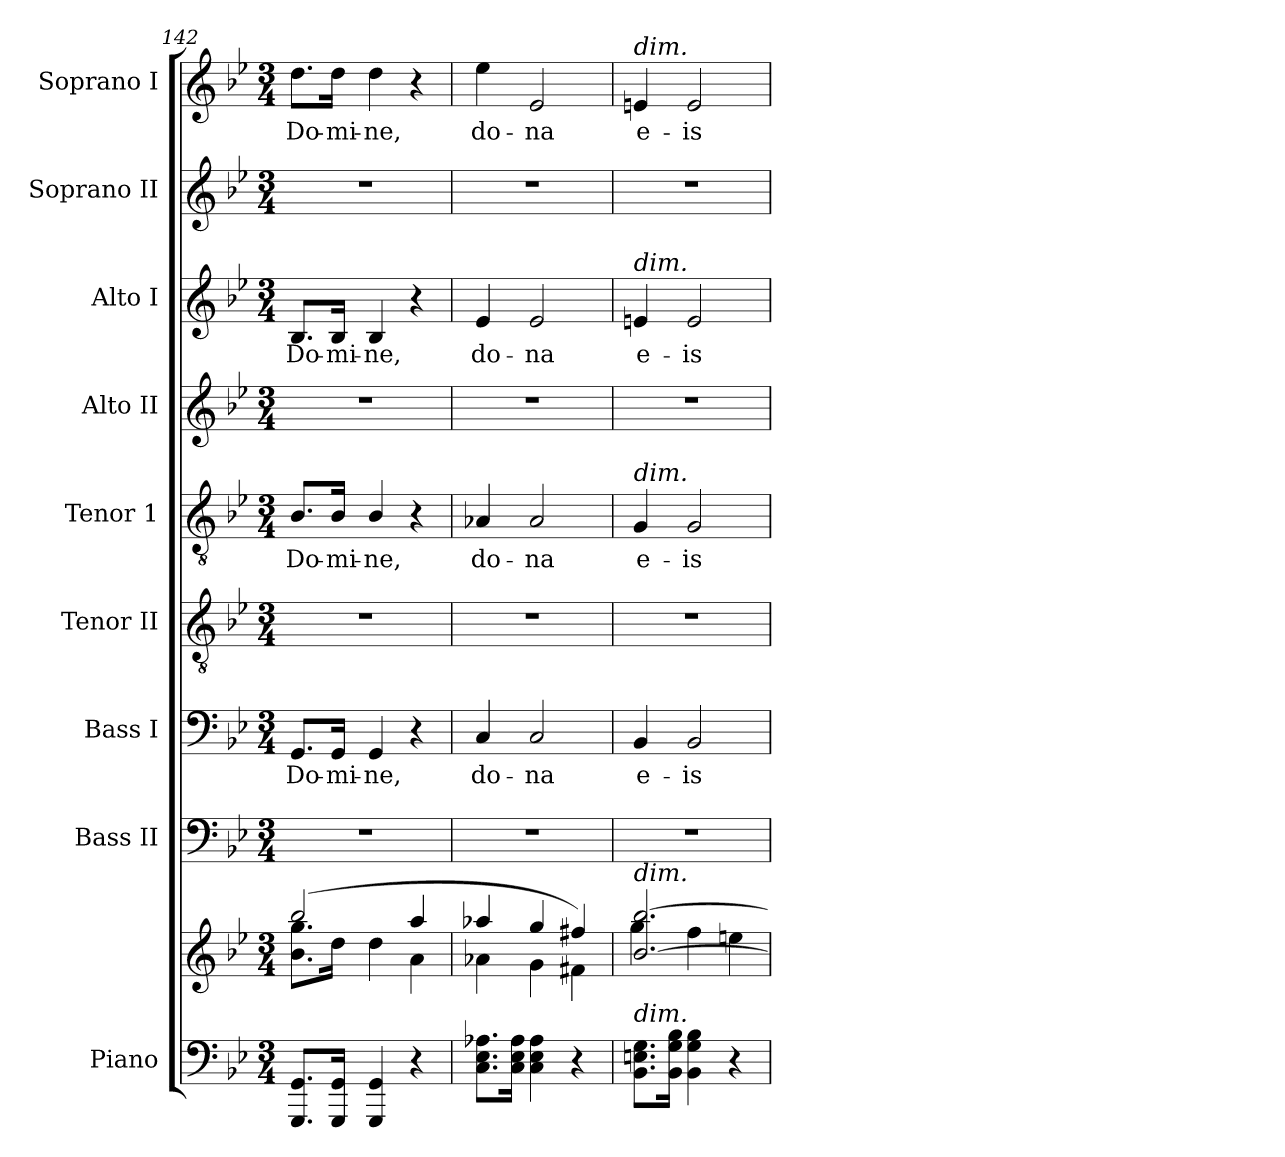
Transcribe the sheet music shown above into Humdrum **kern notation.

**kern	**kern	**kern	**kern	**text	**kern	**kern	**text	**kern	**kern	**text	**kern	**kern	**text
*part9	*part9	*part8	*part7	*part7	*part6	*part5	*part5	*part4	*part3	*part3	*part2	*part1	*part1
*staff10	*staff9	*staff8	*staff7	*staff7	*staff6	*staff5	*staff5	*staff4	*staff3	*staff3	*staff2	*staff1	*staff1
*I"Piano	*	*I"Bass II	*I"Bass I	*	*I"Tenor II	*I"Tenor 1	*	*I"Alto II	*I"Alto I	*	*I"Soprano II	*I"Soprano I	*
*I'Pno.	*	*I'B	*I'B	*	*I'T.	*I'T.	*	*I'A	*I'A	*	*I'S	*I'S	*
*clefF4	*clefG2	*clefF4	*clefF4	*	*clefGv2	*clefGv2	*	*clefG2	*clefG2	*	*clefG2	*clefG2	*
*	*	*	*	*	*ITrd7c12	*ITrd7c12	*	*	*	*	*	*	*
*k[b-e-]	*k[b-e-]	*k[b-e-]	*k[b-e-]	*	*k[b-e-]	*k[b-e-]	*	*k[b-e-]	*k[b-e-]	*	*k[b-e-]	*k[b-e-]	*
*g:	*g:	*g:	*g:	*	*g:	*g:	*	*g:	*g:	*	*g:	*g:	*
*M3/4	*M3/4	*M3/4	*M3/4	*	*M3/4	*M3/4	*	*M3/4	*M3/4	*	*M3/4	*M3/4	*
=142	=142	=142	=142	=142	=142	=142	=142	=142	=142	=142	=142	=142	=142
*	*^	*	*	*	*	*	*	*	*	*	*	*	*
!	!	!	!LO:N:vis=1	!	!	!	!	!	!	!	!	!	!	!
!	!	!	!	!	!LO:LY:b:color=#000000	!LO:N:vis=1	!	!	!	!	!	!	!	!
!	!	!	!	!	!	!	!	!LO:LY:b:color=#000000	!LO:N:vis=1	!	!	!	!	!
!	!	!	!	!	!	!	!	!	!	!	!LO:LY:b:color=#000000	!LO:N:vis=1	!	!
!	!	!	!	!	!	!	!	!	!	!	!	!	!	!LO:LY:b:color=#000000
8.GGGi/ 8.GGiL	(2bb-i/	8.b-i\ 8.ggiL	2.r	8.GGi/L	Do-	2.r	8.BB-i/L	Do-	2.r	8.B-i/L	Do-	2.r	8.ddi\L	Do-
!	!	!	!	!	!LO:LY:b:color=#000000	!	!	!	!	!	!	!	!	!
!	!	!	!	!	!	!	!	!LO:LY:b:color=#000000	!	!	!	!	!	!
!	!	!	!	!	!	!	!	!	!	!	!LO:LY:b:color=#000000	!	!	!
!	!	!	!	!	!	!	!	!	!	!	!	!	!	!LO:LY:b:color=#000000
16GGGi/ 16GGiJk	.	16ddi\Jk	.	16GGi/Jk	-mi-	.	16BB-i/Jk	-mi-	.	16B-i/Jk	-mi-	.	16ddi\Jk	-mi-
!	!	!	!	!	!LO:LY:b:color=#000000	!	!	!	!	!	!	!	!	!
!	!	!	!	!	!	!	!	!LO:LY:b:color=#000000	!	!	!	!	!	!
!	!	!	!	!	!	!	!	!	!	!	!LO:LY:b:color=#000000	!	!	!
!	!	!	!	!	!	!	!	!	!	!	!	!	!	!LO:LY:b:color=#000000
4GGGi/ 4GGi	.	4ddi\	.	4GGi/	-ne,	.	4BB-i/	-ne,	.	4B-i/	-ne,	.	4ddi\	-ne,
4r	4aai/	4ai\	.	4r	.	.	4r	.	.	4r	.	.	4r	.
=143	=143	=143	=143	=143	=143	=143	=143	=143	=143	=143	=143	=143	=143	=143
!	!	!	!LO:N:vis=1	!	!	!	!	!	!	!	!	!	!	!
!	!	!	!	!	!LO:LY:b:color=#000000	!LO:N:vis=1	!	!	!	!	!	!	!	!
!	!	!	!	!	!	!	!	!LO:LY:b:color=#000000	!LO:N:vis=1	!	!	!	!	!
!	!	!	!	!	!	!	!	!	!	!	!LO:LY:b:color=#000000	!LO:N:vis=1	!	!
!	!	!	!	!	!	!	!	!	!	!	!	!	!	!LO:LY:b:color=#000000
8.Ci\ 8.E-i 8.A-XiL	4aa-Xi/	4a-Xi\	2.r	4Ci/	do-	2.r	4AA-Xi/	do-	2.r	4e-i/	do-	2.r	4ee-i\	do-
16Ci\ 16E-i 16A-iJk	.	.	.	.	.	.	.	.	.	.	.	.	.	.
!	!	!	!	!	!LO:LY:b:color=#000000	!	!	!	!	!	!	!	!	!
!	!	!	!	!	!	!	!	!LO:LY:b:color=#000000	!	!	!	!	!	!
!	!	!	!	!	!	!	!	!	!	!	!LO:LY:b:color=#000000	!	!	!
!	!	!	!	!	!	!	!	!	!	!	!	!	!	!LO:LY:b:color=#000000
4Ci\ 4E-i 4A-i	4ggi/	4gi\	.	2Ci/	-na	.	2AA-i/	-na	.	2e-i/	-na	.	2e-i/	-na
4r	4ff#Xi/)	4f#Xi\	.	.	.	.	.	.	.	.	.	.	.	.
=144	=144	=144	=144	=144	=144	=144	=144	=144	=144	=144	=144	=144	=144	=144
!	!	!	!LO:N:vis=1	!	!	!	!	!	!	!	!	!	!	!
!	!	!	!	!	!LO:LY:b:color=#000000	!LO:N:vis=1	!	!	!	!	!	!	!	!
!	!	!	!	!	!	!	!	!LO:LY:b:color=#000000	!LO:N:vis=1	!	!	!	!	!
!	!	!	!	!	!	!	!	!	!	!	!LO:LY:b:color=#000000	!LO:N:vis=1	!	!
!	!	!	!	!	!	!	!	!	!	!	!	!	!LO:TX:a:i:t=dim.	!
!	!	!	!	!	!	!	!	!	!	!LO:TX:a:i:t=dim.	!	!	!	!
!	!	!	!	!	!	!	!LO:TX:a:i:t=dim.	!	!	!	!	!	!	!
!	!LO:TX:a:i:t=dim.	!	!	!	!	!	!	!	!	!	!	!	!	!
!LO:TX:a:i:t=dim.	!	!	!	!	!	!	!	!	!	!	!	!	!	!
!	!	!	!	!	!	!	!	!	!	!	!	!	!	!LO:LY:b:color=#000000
8.BB-i\ 8.Eni 8.GiL	[2.b-i/ [2.bb-i	4ggi\	2.r	4BB-i/	e-	2.r	4GGi/	e-	2.r	4eni/	e-	2.r	4eni/	e-
16BB-i\ 16Gi 16B-iJk	.	.	.	.	.	.	.	.	.	.	.	.	.	.
!	!	!	!	!	!LO:LY:b:color=#000000	!	!	!	!	!	!	!	!	!
!	!	!	!	!	!	!	!	!LO:LY:b:color=#000000	!	!	!	!	!	!
!	!	!	!	!	!	!	!	!	!	!	!LO:LY:b:color=#000000	!	!	!
!	!	!	!	!	!	!	!	!	!	!	!	!	!	!LO:LY:b:color=#000000
4BB-i\ 4Gi 4B-i	.	4ffi\	.	2BB-i/	-is	.	2GGi/	-is	.	2ei/	-is	.	2ei/	-is
4r	.	4eeni\	.	.	.	.	.	.	.	.	.	.	.	.
*	*v	*v	*	*	*	*	*	*	*	*	*	*	*	*
=	=	=	=	=	=	=	=	=	=	=	=	=	=
*-	*-	*-	*-	*-	*-	*-	*-	*-	*-	*-	*-	*-	*-
